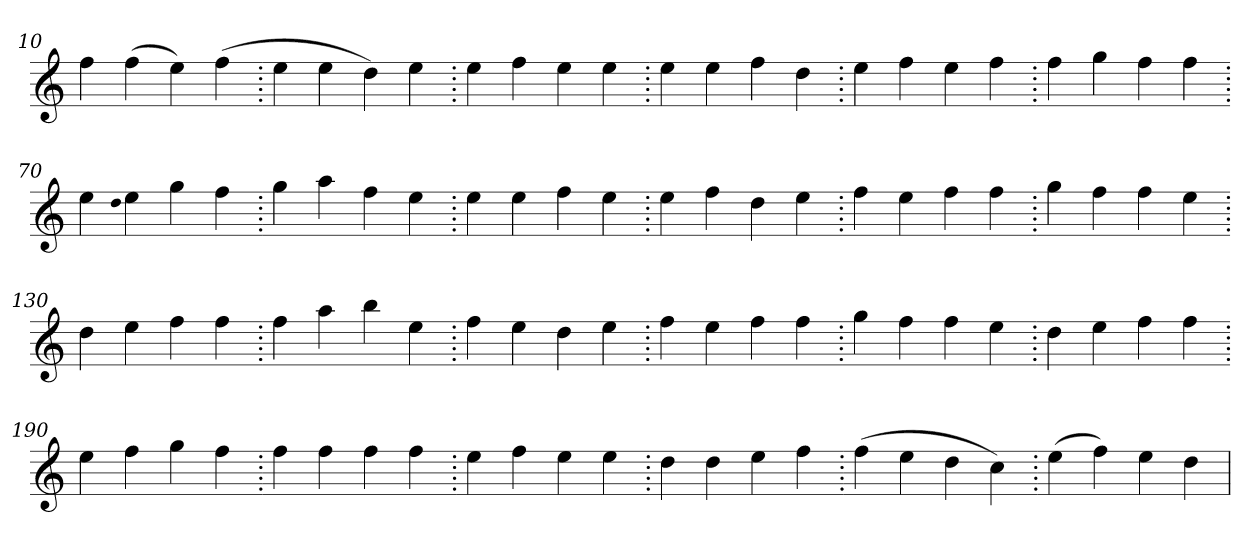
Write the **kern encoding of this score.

**kern
*part1
*staff1
*clefG2
=10.
4ff
(>4ff
4ee)
(>4ff
=20.
4ee
4ee
4dd)
4ee
=30.
4ee
4ff
4ee
4ee
=40.
4ee
4ee
4ff
4dd
=50.
4ee
4ff
4ee
4ff
=60.
4ff
4gg
4ff
4ff
=70.
4ee
qqdd
4ee
4gg
4ff
=80.
4gg
4aa
4ff
4ee
=90.
4ee
4ee
4ff
4ee
=100.
4ee
4ff
4dd
4ee
=110.
4ff
4ee
4ff
4ff
=120.
4gg
4ff
4ff
4ee
=130.
4dd
4ee
4ff
4ff
=140.
4ff
4aa
4bb
4ee
=150.
4ff
4ee
4dd
4ee
=160.
4ff
4ee
4ff
4ff
=170.
4gg
4ff
4ff
4ee
=180.
4dd
4ee
4ff
4ff
=190.
4ee
4ff
4gg
4ff
=200.
4ff
4ff
4ff
4ff
=210.
4ee
4ff
4ee
4ee
=220.
4dd
4dd
4ee
4ff
=230.
(>4ff
4ee
4dd
4cc)
=240.
(>4ee
4ff)
4ee
4dd
=
*-
